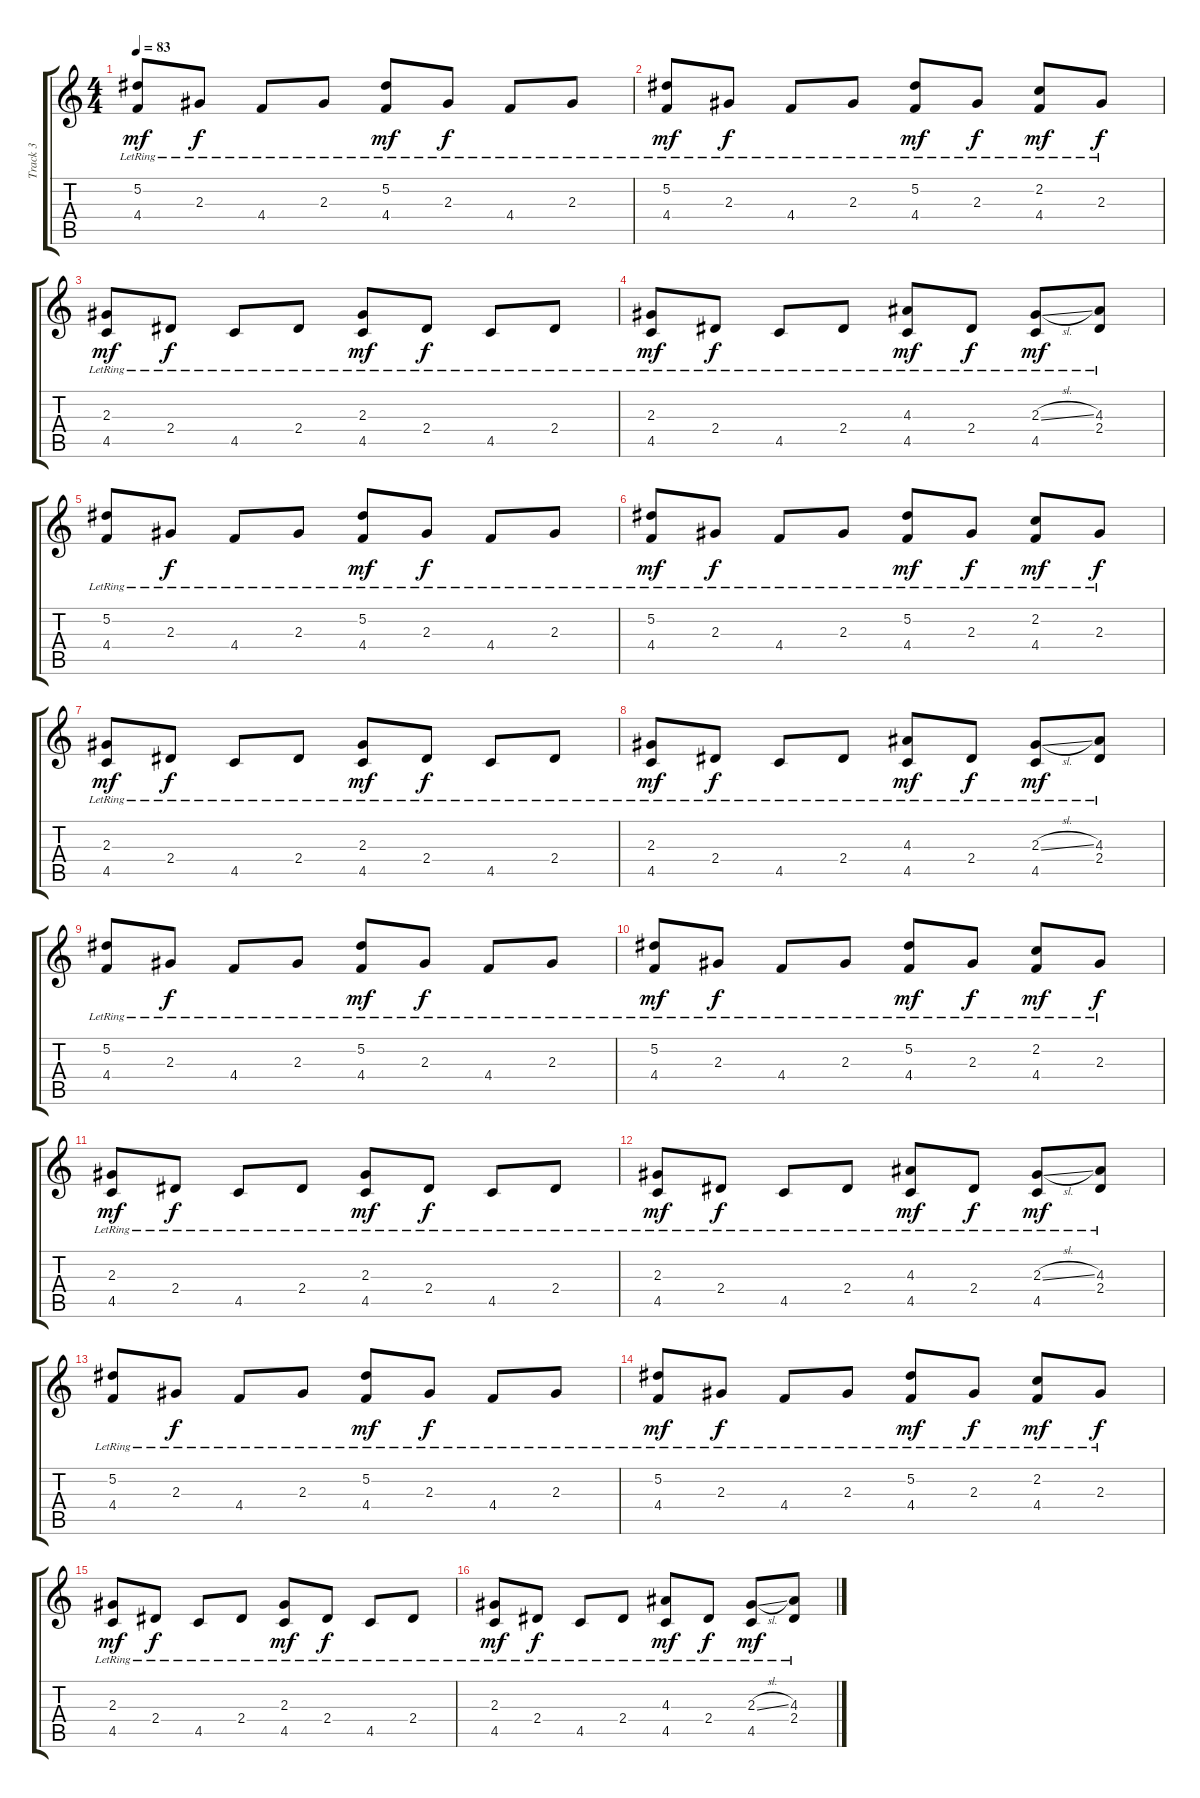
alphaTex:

\track ("Track 3" "Track 3") {instrument acousticguitarnylon}
\staff {score tabs}
\tuning (Eb4 Bb3 Gb3 Db3 Ab2 Eb2) {hide}
\ts (4 4)
\tempo 83
\clef g2
\ks c
(5.2{lr} 4.4{lr}).8{dy mf} 2.3{lr}.8{dy f} 4.4{lr}.8 2.3{lr}.8 (5.2{lr} 4.4{lr}).8{dy mf} 2.3{lr}.8{dy f} 4.4{lr}.8 2.3{lr}.8 |
(5.2{lr} 4.4{lr}).8{dy mf} 2.3{lr}.8{dy f} 4.4{lr}.8 2.3{lr}.8 (5.2{lr} 4.4{lr}).8{dy mf} 2.3{lr}.8{dy f} (2.2{lr} 4.4{lr}).8{dy mf} 2.3{lr}.8{dy f} |
(2.3{lr} 4.5{lr}).8{dy mf} 2.4{lr}.8{dy f} 4.5{lr}.8 2.4{lr}.8 (2.3{lr} 4.5{lr}).8{dy mf} 2.4{lr}.8{dy f} 4.5{lr}.8 2.4{lr}.8 |
(2.3{lr} 4.5{lr}).8{dy mf} 2.4{lr}.8{dy f} 4.5{lr}.8 2.4{lr}.8 (4.3{lr} 4.5{lr}).8{dy mf} 2.4{lr}.8{dy f} (2.3{sl lr} 4.5{lr}).8{dy mf} (4.3{lr} 2.4{lr}).8 |
(5.2{lr} 4.4{lr}).8 2.3{lr}.8{dy f} 4.4{lr}.8 2.3{lr}.8 (5.2{lr} 4.4{lr}).8{dy mf} 2.3{lr}.8{dy f} 4.4{lr}.8 2.3{lr}.8 |
(5.2{lr} 4.4{lr}).8{dy mf} 2.3{lr}.8{dy f} 4.4{lr}.8 2.3{lr}.8 (5.2{lr} 4.4{lr}).8{dy mf} 2.3{lr}.8{dy f} (2.2{lr} 4.4{lr}).8{dy mf} 2.3{lr}.8{dy f} |
(2.3{lr} 4.5{lr}).8{dy mf} 2.4{lr}.8{dy f} 4.5{lr}.8 2.4{lr}.8 (2.3{lr} 4.5{lr}).8{dy mf} 2.4{lr}.8{dy f} 4.5{lr}.8 2.4{lr}.8 |
(2.3{lr} 4.5{lr}).8{dy mf} 2.4{lr}.8{dy f} 4.5{lr}.8 2.4{lr}.8 (4.3{lr} 4.5{lr}).8{dy mf} 2.4{lr}.8{dy f} (2.3{sl lr} 4.5{lr}).8{dy mf} (4.3{lr} 2.4{lr}).8 |
(5.2{lr} 4.4{lr}).8 2.3{lr}.8{dy f} 4.4{lr}.8 2.3{lr}.8 (5.2{lr} 4.4{lr}).8{dy mf} 2.3{lr}.8{dy f} 4.4{lr}.8 2.3{lr}.8 |
(5.2{lr} 4.4{lr}).8{dy mf} 2.3{lr}.8{dy f} 4.4{lr}.8 2.3{lr}.8 (5.2{lr} 4.4{lr}).8{dy mf} 2.3{lr}.8{dy f} (2.2{lr} 4.4{lr}).8{dy mf} 2.3{lr}.8{dy f} |
(2.3{lr} 4.5{lr}).8{dy mf} 2.4{lr}.8{dy f} 4.5{lr}.8 2.4{lr}.8 (2.3{lr} 4.5{lr}).8{dy mf} 2.4{lr}.8{dy f} 4.5{lr}.8 2.4{lr}.8 |
(2.3{lr} 4.5{lr}).8{dy mf} 2.4{lr}.8{dy f} 4.5{lr}.8 2.4{lr}.8 (4.3{lr} 4.5{lr}).8{dy mf} 2.4{lr}.8{dy f} (2.3{sl lr} 4.5{lr}).8{dy mf} (4.3{lr} 2.4{lr}).8 |
(5.2{lr} 4.4{lr}).8 2.3{lr}.8{dy f} 4.4{lr}.8 2.3{lr}.8 (5.2{lr} 4.4{lr}).8{dy mf} 2.3{lr}.8{dy f} 4.4{lr}.8 2.3{lr}.8 |
(5.2{lr} 4.4{lr}).8{dy mf} 2.3{lr}.8{dy f} 4.4{lr}.8 2.3{lr}.8 (5.2{lr} 4.4{lr}).8{dy mf} 2.3{lr}.8{dy f} (2.2{lr} 4.4{lr}).8{dy mf} 2.3{lr}.8{dy f} |
(2.3{lr} 4.5{lr}).8{dy mf} 2.4{lr}.8{dy f} 4.5{lr}.8 2.4{lr}.8 (2.3{lr} 4.5{lr}).8{dy mf} 2.4{lr}.8{dy f} 4.5{lr}.8 2.4{lr}.8 |
(2.3{lr} 4.5{lr}).8{dy mf} 2.4{lr}.8{dy f} 4.5{lr}.8 2.4{lr}.8 (4.3{lr} 4.5{lr}).8{dy mf} 2.4{lr}.8{dy f} (2.3{sl lr} 4.5{lr}).8{dy mf} (4.3{lr} 2.4{lr}).8
